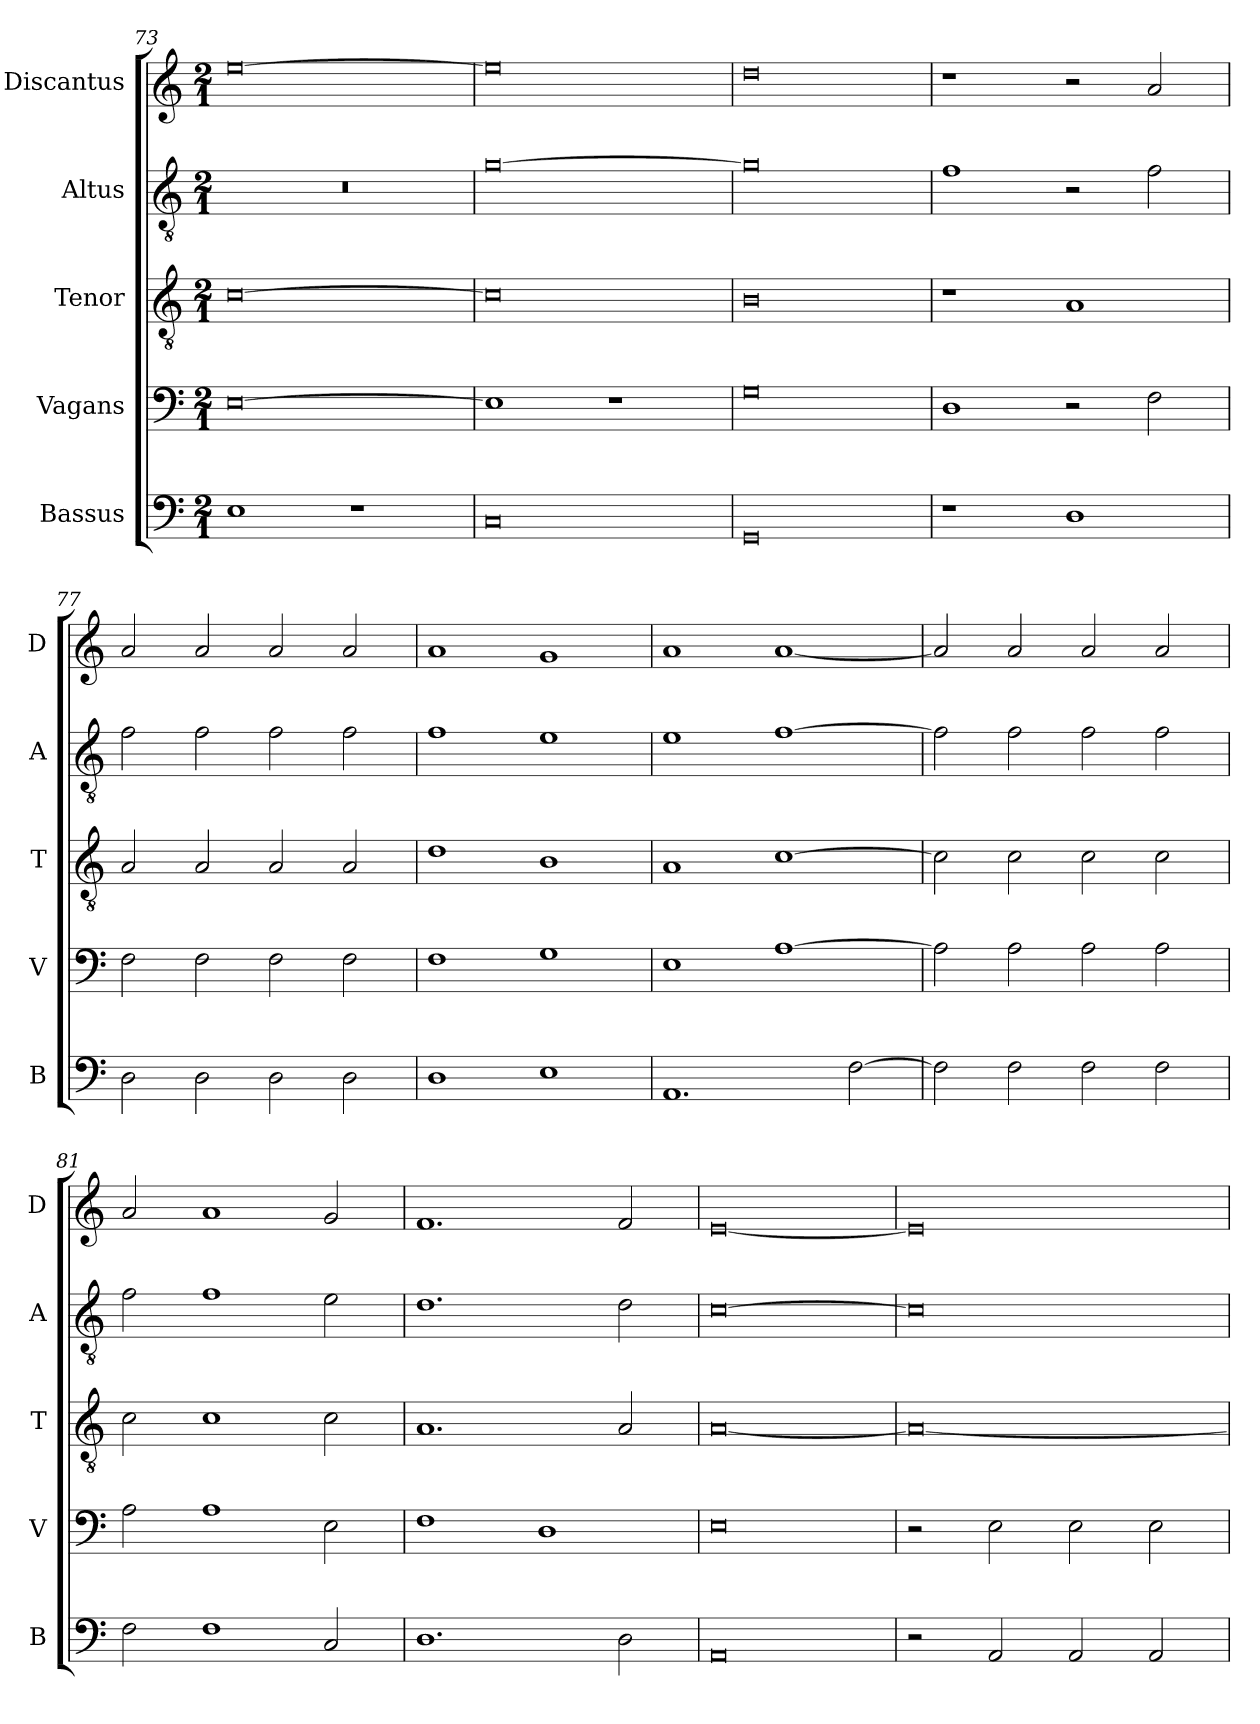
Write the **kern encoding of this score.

**kern	**kern	**kern	**kern	**kern
*part5	*part4	*part3	*part2	*part1
*staff5	*staff4	*staff3	*staff2	*staff1
*I"Bassus	*I"Vagans	*I"Tenor	*I"Altus	*I"Discantus
*I'B	*I'V	*I'T	*I'A	*I'D
*clefF4	*clefF4	*clefGv2	*clefGv2	*clefG2
*k[]	*k[]	*k[]	*k[]	*k[]
*a:	*a:	*a:	*a:	*a:
*M2/1	*M2/1	*M2/1	*M2/1	*M2/1
=73	=73	=73	=73	=73
1E	[0E	[0c	0r	[0ee
1r	.	.	.	.
=74	=74	=74	=74	=74
0C	1E]	0c]	[0g	0ee]
.	1r	.	.	.
=75	=75	=75	=75	=75
0GG	0G	0B	0g]	0dd
=76	=76	=76	=76	=76
1r	1D	1r	1f	1r
1D	2r	1A	2r	2r
.	2F	.	2f	2a
=77	=77	=77	=77	=77
2D	2F	2A	2f	2a
2D	2F	2A	2f	2a
2D	2F	2A	2f	2a
2D	2F	2A	2f	2a
=78	=78	=78	=78	=78
1D	1F	1d	1f	1a
1E	1G	1B	1e	1g
=79	=79	=79	=79	=79
1.AA	1E	1A	1e	1a
.	[1A	[1c	[1f	[1a
[2F	.	.	.	.
=80	=80	=80	=80	=80
2F]	2A]	2c]	2f]	2a]
2F	2A	2c	2f	2a
2F	2A	2c	2f	2a
2F	2A	2c	2f	2a
=81	=81	=81	=81	=81
2F	2A	2c	2f	2a
1F	1A	1c	1f	1a
2C	2E	2c	2e	2g
=82	=82	=82	=82	=82
1.D	1F	1.A	1.d	1.f
.	1D	.	.	.
2D	.	2A	2d	2f
=83	=83	=83	=83	=83
0AA	0E	[0A	[0c	[0e
=84	=84	=84	=84	=84
2r	2r	0A_	0c]	0e]
2AA	2E	.	.	.
2AA	2E	.	.	.
2AA	2E	.	.	.
=	=	=	=	=
*-	*-	*-	*-	*-
